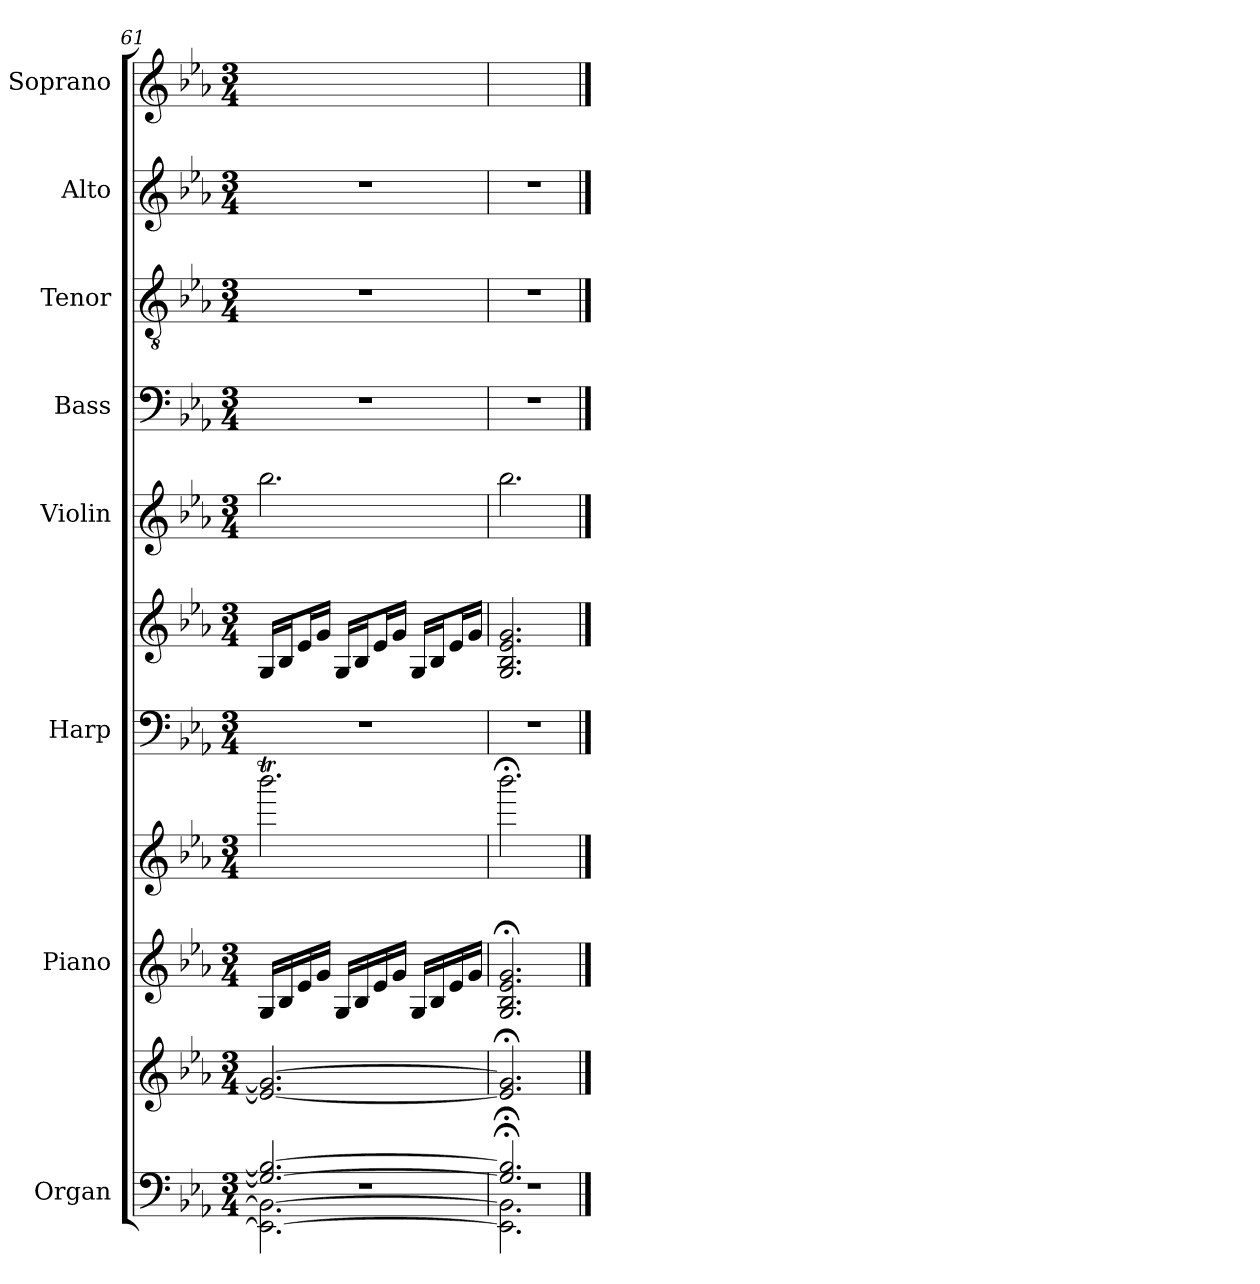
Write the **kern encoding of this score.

**kern	**kern	**kern	**kern	**kern	**kern	**kern	**kern	**kern	**kern	**kern
*part8	*part8	*part7	*part7	*part6	*part6	*part5	*part4	*part3	*part2	*part1
*staff11	*staff10	*staff9	*staff8	*staff7	*staff6	*staff5	*staff4	*staff3	*staff2	*staff1
*I"Organ	*	*I"Piano	*	*I"Harp	*	*I"Violin	*I"Bass	*I"Tenor	*I"Alto	*I"Soprano
*I'Org.	*	*I'Pno.	*	*I'Hrp.	*	*I'Vln.	*I'B.	*I'T.	*I'A.	*I'S.
!!LO:LB:g=z
*clefF4	*clefG2	*clefG2	*clefG2	*clefF4	*clefG2	*clefG2	*clefF4	*clefGv2	*clefG2	*clefG2
*k[b-e-a-]	*k[b-e-a-]	*k[b-e-a-]	*k[b-e-a-]	*k[b-e-a-]	*k[b-e-a-]	*k[b-e-a-]	*k[b-e-a-]	*k[b-e-a-]	*k[b-e-a-]	*k[b-e-a-]
*M3/4	*M3/4	*M3/4	*M3/4	*M3/4	*M3/4	*M3/4	*M3/4	*M3/4	*M3/4	*M3/4
=61	=61	=61	=61	=61	=61	=61	=61	=61	=61	=61
*^	*	*	*	*	*	*	*	*	*	*
*	*^	*	*	*	*	*	*	*	*	*	*
2.G/_ 2.B-/_	2.r	2.EE-\_ 2.BB-\_	2.e-/_ 2.g/_	16G/LL	2.bbb-T\	2.r	16G/LL	2.bb-\	2.r	2.r	2.r	2.ryy
.	.	.	.	16B-/	.	.	16B-/J	.	.	.	.	.
.	.	.	.	16e-/	.	.	16e-/L	.	.	.	.	.
.	.	.	.	16g/JJ	.	.	16g/JJ	.	.	.	.	.
.	.	.	.	16G/LL	.	.	16G/LL	.	.	.	.	.
.	.	.	.	16B-/	.	.	16B-/J	.	.	.	.	.
.	.	.	.	16e-/	.	.	16e-/L	.	.	.	.	.
.	.	.	.	16g/JJ	.	.	16g/JJ	.	.	.	.	.
.	.	.	.	16G/LL	.	.	16G/LL	.	.	.	.	.
.	.	.	.	16B-/	.	.	16B-/J	.	.	.	.	.
.	.	.	.	16e-/	.	.	16e-/L	.	.	.	.	.
.	.	.	.	16g/JJ	.	.	16g/JJ	.	.	.	.	.
=62	=62	=62	=62	=62	=62	=62	=62	=62	=62	=62	=62	=62
2.G/]; 2.B-/];	2.r	2.EE-\]; 2.BB-\];	2.e-/];< 2.g/];<	2.G/;< 2.B-/;< 2.e-/;< 2.g/;<	2.bbb-;<\	2.r	2.G/ 2.B-/ 2.e-/ 2.g/	2.bb-\	2.r	2.r	2.r	2.ryy
*v	*v	*v	*	*	*	*	*	*	*	*	*	*
==	==	==	==	==	==	==	==	==	==	==
*-	*-	*-	*-	*-	*-	*-	*-	*-	*-	*-
